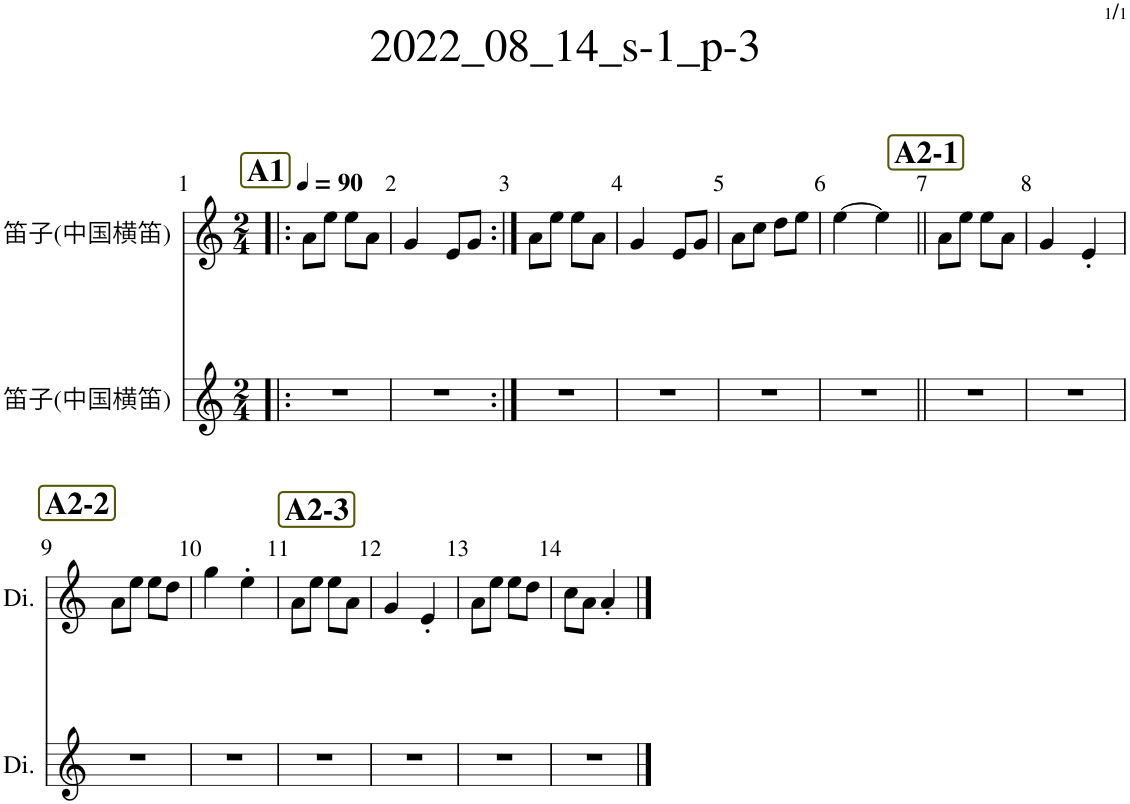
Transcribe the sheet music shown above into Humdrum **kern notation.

**kern	**kern
*part2	*part1
*staff2	*staff1
*I"笛子(中国横笛)	*I"笛子(中国横笛)
*clefG2	*clefG2
*Trd-7c-12	*Trd-7c-12
*k[]	*k[]
*M2/4	*M2/4
*MM90	*MM90
!!LO:REH:place=s1:a:B:cj:fs=15:t=A1
=1!|:	=1!|:
2r	8a\L
.	8ee\J
.	8ee\L
.	8a\J
=2	=2
2r	4g/
.	8e/L
.	8g/J
=3:|!	=3:|!
2r	8a\L
.	8ee\J
.	8ee\L
.	8a\J
=4	=4
2r	4g/
.	8e/L
.	8g/J
=5	=5
2r	8a\L
.	8cc\J
.	8dd\L
.	8ee\J
=6	=6
2r	[4ee\
.	4ee\]
!!LO:REH:place=s1:a:B:cj:fs=15:t=A2-1
=7||	=7||
2r	8a\L
.	8ee\J
.	8ee\L
.	8a\J
=8	=8
2r	4g/
.	4e'/
!!LO:LB:g=z
!!LO:REH:place=s1:a:B:cj:fs=15:t=A2-2
=9	=9
2r	8a\L
.	8ee\J
.	8ee\L
.	8dd\J
=10	=10
2r	4gg\
.	4ee'\
!!LO:REH:place=s1:a:B:cj:fs=15:t=A2-3
=11	=11
2r	8a\L
.	8ee\J
.	8ee\L
.	8a\J
=12	=12
2r	4g/
.	4e'/
=13	=13
2r	8a\L
.	8ee\J
.	8ee\L
.	8dd\J
=14	=14
2r	8cc\L
.	8a\J
.	4a'/
==	==
*-	*-
